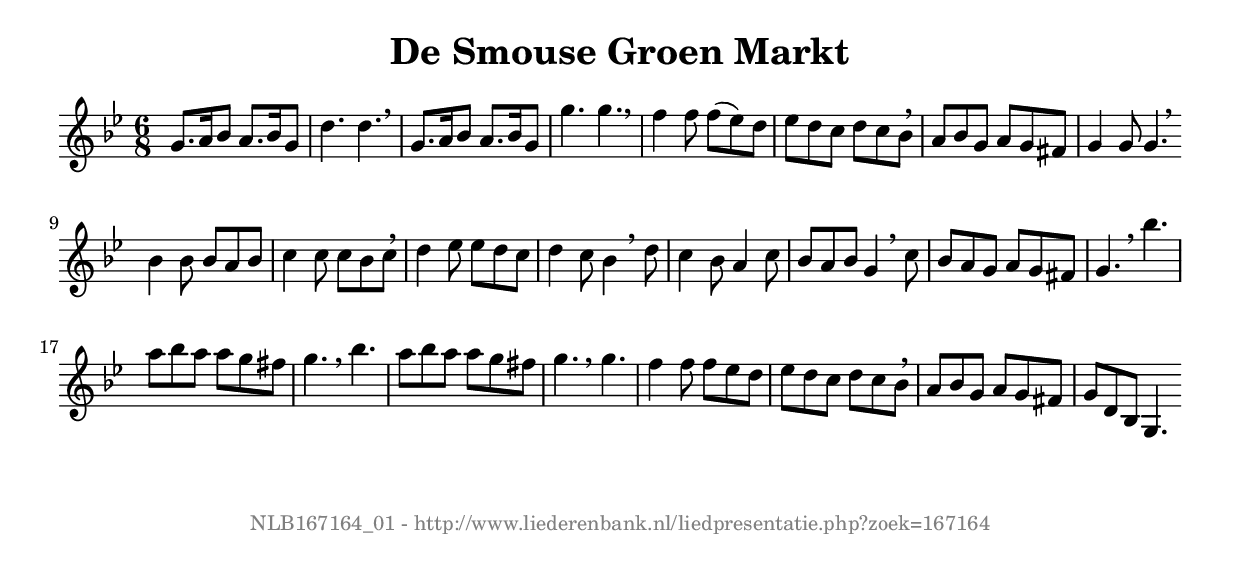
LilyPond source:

%
% produced by wce2krn 1.64 (7 June 2014)
%
\version"2.16"
#(append! paper-alist '(("long" . (cons (* 210 mm) (* 2000 mm)))))
#(set-default-paper-size "long")
sb = {\breathe}
mBreak = {\breathe }
bBreak = {\breathe }
x = {\once\override NoteHead #'style = #'cross }
gl=\glissando
itime={\override Staff.TimeSignature #'stencil = ##f }
ficta = {\once\set suggestAccidentals = ##t}
fine = {\once\override Score.RehearsalMark #'self-alignment-X = #1 \mark \markup {\italic{Fine}}}
dc = {\once\override Score.RehearsalMark #'self-alignment-X = #1 \mark \markup {\italic{D.C.}}}
dcf = {\once\override Score.RehearsalMark #'self-alignment-X = #1 \mark \markup {\italic{D.C. al Fine}}}
dcc = {\once\override Score.RehearsalMark #'self-alignment-X = #1 \mark \markup {\italic{D.C. al Coda}}}
ds = {\once\override Score.RehearsalMark #'self-alignment-X = #1 \mark \markup {\italic{D.S.}}}
dsf = {\once\override Score.RehearsalMark #'self-alignment-X = #1 \mark \markup {\italic{D.S. al Fine}}}
dsc = {\once\override Score.RehearsalMark #'self-alignment-X = #1 \mark \markup {\italic{D.S. al Coda}}}
pv = {\set Score.repeatCommands = #'((volta "1"))}
sv = {\set Score.repeatCommands = #'((volta "2"))}
tv = {\set Score.repeatCommands = #'((volta "3"))}
qv = {\set Score.repeatCommands = #'((volta "4"))}
xv = {\set Score.repeatCommands = #'((volta #f))}
\header{ tagline = ""
title = "De Smouse Groen Markt"
}
\score {{
\key g \minor
\relative g'
{
\set melismaBusyProperties = #'()
\time 6/8
\tempo 4=120
\override Score.MetronomeMark #'transparent = ##t
\override Score.RehearsalMark #'break-visibility = #(vector #t #t #f)
g8. a16 bes8 a8. bes16 g8 d'4. d \sb g,8. a16 bes8 a8. bes16 g8 g'4. g \mBreak \bar "|"
f4 f8 f( es) d es d c d c bes \sb a bes g a g fis g4 g8 g4. \bar ":|:" \bBreak
bes4 bes8 bes a bes c4 c8 c bes c \sb d4 es8 es d c d4 c8 bes4 \mBreak
d8 c4 bes8 a4 c8 bes a bes g4 \sb c8 bes a g a g fis g4. \mBreak
bes'4. a8 bes a a g fis g4. \sb bes a8 bes a a g fis g4. \mBreak
g4. f4 f8 f es d es d c d c bes \sb a bes g a g fis g d bes g4. \bar ":|"
 }}
 \midi { }
 \layout {
            indent = 0.0\cm
}
}
\markup { \vspace #0 } \markup { \with-color #grey \fill-line { \center-column { \smaller "NLB167164_01 - http://www.liederenbank.nl/liedpresentatie.php?zoek=167164" } } }
